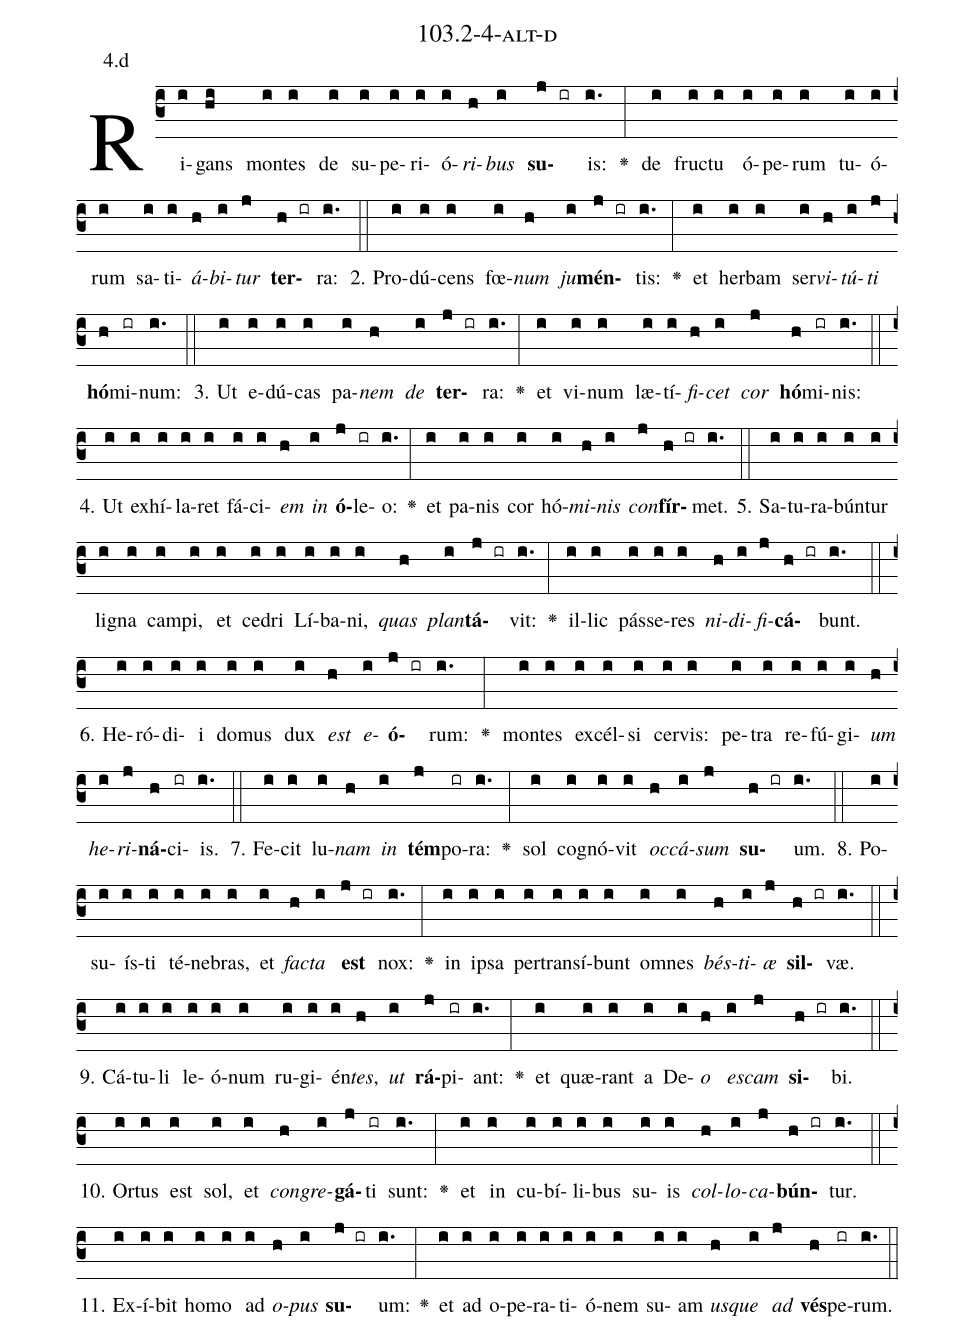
name: 103.2-4-alt-d;
annotation: 4.d;
%%
(c3)Ri(i)gans(hi) mon(i)tes(i) de(i) su(i)pe(i)ri(i)ó(i)<i>ri</i>(h)<i>bus</i>(i) <b>su</b>(j ir)is:(i.) <v>\greheightstar</v>(:) de(i) fruc(i)tu(i) ó(i)pe(i)rum(i) tu(i)ó(i)rum(i) sa(i)ti(i)<i>á</i>(h)<i>bi</i>(i)<i>tur</i>(j) <b>ter</b>(h ir)ra:(i.) (::)
2. Pro(i)dú(i)cens(i) fœ(i)<i>num</i>(h) <i>ju</i>(i)<b>mén</b>(j ir)tis:(i.) <v>\greheightstar</v>(:) et(i) her(i)bam(i) ser(i)<i>vi</i>(h)<i>tú</i>(i)<i>ti</i>(j) <b>hó</b>(h)mi(ir)num:(i.) (::)
3. Ut(i) e(i)dú(i)cas(i) pa(i)<i>nem</i>(h) <i>de</i>(i) <b>ter</b>(j ir)ra:(i.) <v>\greheightstar</v>(:) et(i) vi(i)num(i) læ(i)tí(i)<i>fi</i>(h)<i>cet</i>(i) <i>cor</i>(j) <b>hó</b>(h)mi(ir)nis:(i.) (::)
4. Ut(i) ex(i)hí(i)la(i)ret(i) fá(i)ci(i)<i>em</i>(h) <i>in</i>(i) <b>ó</b>(j)le(ir)o:(i.) <v>\greheightstar</v>(:) et(i) pa(i)nis(i) cor(i) hó(i)<i>mi</i>(h)<i>nis</i>(i) <i>con</i>(j)<b>fír</b>(h ir)met.(i.) (::)
5. Sa(i)tu(i)ra(i)bún(i)tur(i) li(i)gna(i) cam(i)pi,(i) et(i) ce(i)dri(i) Lí(i)ba(i)ni,(i) <i>quas</i>(h) <i>plan</i>(i)<b>tá</b>(j ir)vit:(i.) <v>\greheightstar</v>(:) il(i)lic(i) pás(i)se(i)res(i) <i>ni</i>(h)<i>di</i>(i)<i>fi</i>(j)<b>cá</b>(h ir)bunt.(i.) (::)
6. He(i)ró(i)di(i)i(i) do(i)mus(i) dux(i) <i>est</i>(h) <i>e</i>(i)<b>ó</b>(j ir)rum:(i.) <v>\greheightstar</v>(:) mon(i)tes(i) ex(i)cél(i)si(i) cer(i)vis:(i) pe(i)tra(i) re(i)fú(i)gi(i)<i>um</i>(h) <i>he</i>(i)<i>ri</i>(j)<b>ná</b>(h)ci(ir)is.(i.) (::)
7. Fe(i)cit(i) lu(i)<i>nam</i>(h) <i>in</i>(i) <b>tém</b>(j)po(ir)ra:(i.) <v>\greheightstar</v>(:) sol(i) co(i)gnó(i)vit(i) <i>oc</i>(h)<i>cá</i>(i)<i>sum</i>(j) <b>su</b>(h ir)um.(i.) (::)
8. Po(i)su(i)ís(i)ti(i) té(i)ne(i)bras,(i) et(i) <i>fac</i>(h)<i>ta</i>(i) <b>est</b>(j ir) nox:(i.) <v>\greheightstar</v>(:) in(i) ip(i)sa(i) per(i)trans(i)í(i)bunt(i) om(i)nes(i) <i>bés</i>(h)<i>ti</i>(i)<i>æ</i>(j) <b>sil</b>(h ir)væ.(i.) (::)
9. Cá(i)tu(i)li(i) le(i)ó(i)num(i) ru(i)gi(i)én(i)<i>tes</i>,(h) <i>ut</i>(i) <b>rá</b>(j)pi(ir)ant:(i.) <v>\greheightstar</v>(:) et(i) quæ(i)rant(i) a(i) De(i)<i>o</i>(h) <i>es</i>(i)<i>cam</i>(j) <b>si</b>(h ir)bi.(i.) (::)
10. Or(i)tus(i) est(i) sol,(i) et(i) <i>con</i>(h)<i>gre</i>(i)<b>gá</b>(j)ti(ir) sunt:(i.) <v>\greheightstar</v>(:) et(i) in(i) cu(i)bí(i)li(i)bus(i) su(i)is(i) <i>col</i>(h)<i>lo</i>(i)<i>ca</i>(j)<b>bún</b>(h ir)tur.(i.) (::)
11. Ex(i)í(i)bit(i) ho(i)mo(i) ad(i) <i>o</i>(h)<i>pus</i>(i) <b>su</b>(j ir)um:(i.) <v>\greheightstar</v>(:) et(i) ad(i) o(i)pe(i)ra(i)ti(i)ó(i)nem(i) su(i)am(i) <i>us</i>(h)<i>que</i>(i) <i>ad</i>(j) <b>vés</b>(h)pe(ir)rum.(i.) (::)
